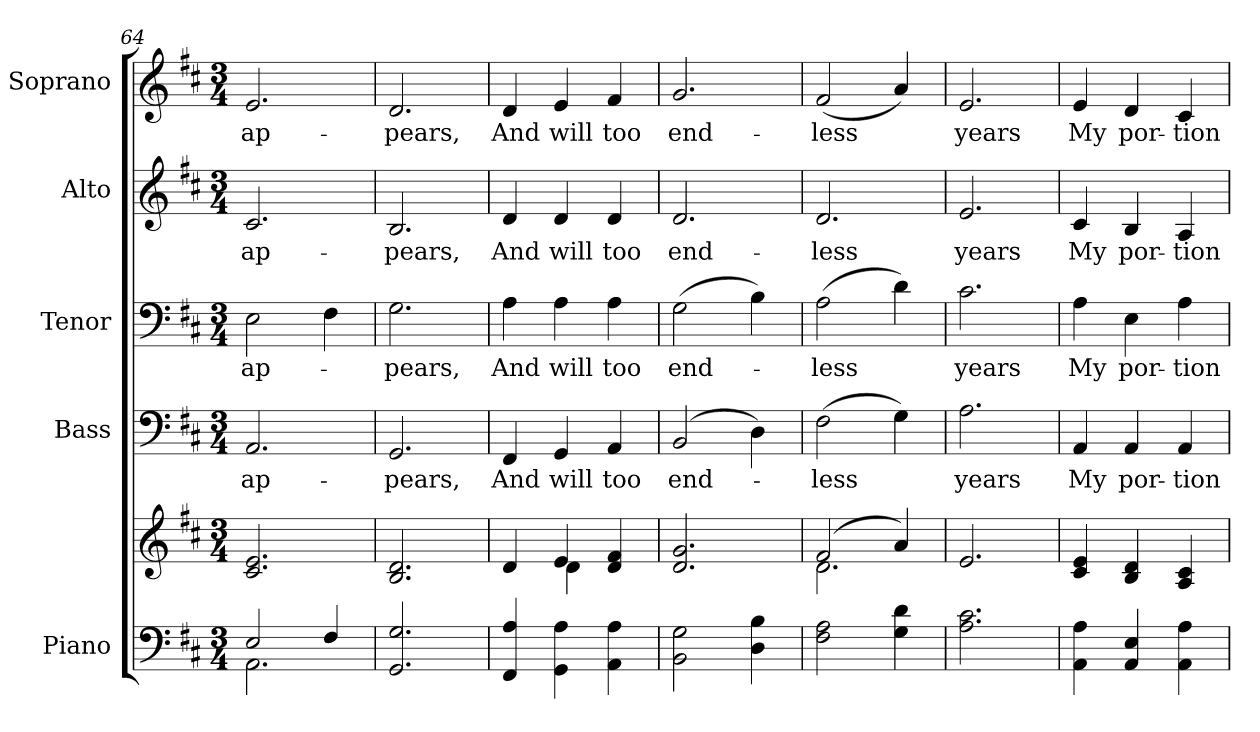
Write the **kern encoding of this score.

**kern	**kern	**kern	**text	**kern	**text	**kern	**text	**kern	**text
*part5	*part5	*part4	*part4	*part3	*part3	*part2	*part2	*part1	*part1
*staff6	*staff5	*staff4	*staff4	*staff3	*staff3	*staff2	*staff2	*staff1	*staff1
*I"Piano	*	*I"Bass	*	*I"Tenor	*	*I"Alto	*	*I"Soprano	*
*I'Pno.	*	*I'B.	*	*I'T.	*	*I'A.	*	*I'S.	*
!!LO:PB:g=z
*clefF4	*clefG2	*clefF4	*	*clefF4	*	*clefG2	*	*clefG2	*
*k[f#c#]	*k[f#c#]	*k[f#c#]	*	*k[f#c#]	*	*k[f#c#]	*	*k[f#c#]	*
*D:	*D:	*D:	*	*D:	*	*D:	*	*D:	*
*M3/4	*M3/4	*M3/4	*	*M3/4	*	*M3/4	*	*M3/4	*
=64	=64	=64	=64	=64	=64	=64	=64	=64	=64
*^	*	*	*	*	*	*	*	*	*
!	!	!	!	!LO:LY:b:color=#000000	!	!	!	!	!	!
!	!	!	!	!	!	!LO:LY:b:color=#000000	!	!	!	!
!	!	!	!	!	!	!	!	!LO:LY:b:color=#000000	!	!
!	!	!	!	!	!	!	!	!	!	!LO:LY:b:color=#000000
2Ei/	2.AAi\	2.c#i/ 2.ei	2.AAi/	ap-	2Ei\	ap-	2.c#i/	ap-	2.ei/	ap-
4F#i/	.	.	.	.	4F#i\	.	.	.	.	.
*v	*v	*	*	*	*	*	*	*	*	*
=65	=65	=65	=65	=65	=65	=65	=65	=65	=65
!	!	!	!LO:LY:b:color=#000000	!	!	!	!	!	!
!	!	!	!	!	!LO:LY:b:color=#000000	!	!	!	!
!	!	!	!	!	!	!	!LO:LY:b:color=#000000	!	!
!	!	!	!	!	!	!	!	!	!LO:LY:b:color=#000000
2.GGi/ 2.Gi	2.Bi/ 2.di	2.GGi/	-pears,	2.Gi\	-pears,	2.Bi/	-pears,	2.di/	-pears,
=66	=66	=66	=66	=66	=66	=66	=66	=66	=66
*	*^	*	*	*	*	*	*	*	*
!	!	!	!	!LO:LY:b:color=#000000	!	!	!	!	!	!
!	!	!	!	!	!	!LO:LY:b:color=#000000	!	!	!	!
!	!	!	!	!	!	!	!	!LO:LY:b:color=#000000	!	!
!	!	!	!	!	!	!	!	!	!	!LO:LY:b:color=#000000
4FF#i/ 4Ai	4di/	4ryy	4FF#i/	And	4Ai\	And	4di/	And	4di/	And
!	!	!	!	!LO:LY:b:color=#000000	!	!	!	!	!	!
!	!	!	!	!	!	!LO:LY:b:color=#000000	!	!	!	!
!	!	!	!	!	!	!	!	!LO:LY:b:color=#000000	!	!
!	!	!	!	!	!	!	!	!	!	!LO:LY:b:color=#000000
4GGi\ 4Ai	4ei/	4di\	4GGi/	will	4Ai\	will	4di/	will	4ei/	will
!	!	!	!	!LO:LY:b:color=#000000	!	!	!	!	!	!
!	!	!	!	!	!	!LO:LY:b:color=#000000	!	!	!	!
!	!	!	!	!	!	!	!	!LO:LY:b:color=#000000	!	!
!	!	!	!	!	!	!	!	!	!	!LO:LY:b:color=#000000
4AAi\ 4Ai	4di/ 4f#i	4ryy	4AAi/	too	4Ai\	too	4di/	too	4f#i/	too
*	*v	*v	*	*	*	*	*	*	*	*
=67	=67	=67	=67	=67	=67	=67	=67	=67	=67
*	*^	*	*	*	*	*	*	*	*
!	!	!	!	!LO:LY:b:color=#000000	!	!	!	!	!	!
*	*v	*v	*	*	*	*	*	*	*	*
*	*^	*	*	*	*	*	*	*	*
!	!	!	!	!	!	!LO:LY:b:color=#000000	!	!	!	!
*	*v	*v	*	*	*	*	*	*	*	*
*	*^	*	*	*	*	*	*	*	*
!	!	!	!	!	!	!	!	!LO:LY:b:color=#000000	!	!
*	*v	*v	*	*	*	*	*	*	*	*
*	*^	*	*	*	*	*	*	*	*
!	!	!	!	!	!	!	!	!	!	!LO:LY:b:color=#000000
*	*v	*v	*	*	*	*	*	*	*	*
2BBi\ 2Gi	2.di/ 2.gi	(2BBi/	end-	(2Gi\	end-	2.di/	end-	2.gi/	end-
4Di\ 4Bi	.	4Di\)	.	4Bi\)	.	.	.	.	.
!!LO:LB:g=z
=68	=68	=68	=68	=68	=68	=68	=68	=68	=68
*	*^	*	*	*	*	*	*	*	*
!	!	!	!	!LO:LY:b:color=#000000	!	!	!	!	!	!
!	!	!	!	!	!	!LO:LY:b:color=#000000	!	!	!	!
!	!	!	!	!	!	!	!	!LO:LY:b:color=#000000	!	!
!	!	!	!	!	!	!	!	!	!	!LO:LY:b:color=#000000
2F#i\ 2Ai	(2f#i/	2.di\	(2F#i\	-less	(2Ai\	-less	2.di/	-less	(2f#i/	-less
4Gi\ 4di	4ai/)	.	4Gi\)	.	4di\)	.	.	.	4ai/)	.
*	*v	*v	*	*	*	*	*	*	*	*
=69	=69	=69	=69	=69	=69	=69	=69	=69	=69
!	!	!	!LO:LY:b:color=#000000	!	!	!	!	!	!
!	!	!	!	!	!LO:LY:b:color=#000000	!	!	!	!
!	!	!	!	!	!	!	!LO:LY:b:color=#000000	!	!
!	!	!	!	!	!	!	!	!	!LO:LY:b:color=#000000
2.Ai\ 2.c#i	2.ei/	2.Ai\	years	2.c#i\	years	2.ei/	years	2.ei/	years
=70	=70	=70	=70	=70	=70	=70	=70	=70	=70
!	!	!	!LO:LY:b:color=#000000	!	!	!	!	!	!
!	!	!	!	!	!LO:LY:b:color=#000000	!	!	!	!
!	!	!	!	!	!	!	!LO:LY:b:color=#000000	!	!
!	!	!	!	!	!	!	!	!	!LO:LY:b:color=#000000
4AAi\ 4Ai	4c#i/ 4ei	4AAi/	My	4Ai\	My	4c#i/	My	4ei/	My
!	!	!	!LO:LY:b:color=#000000	!	!	!	!	!	!
!	!	!	!	!	!LO:LY:b:color=#000000	!	!	!	!
!	!	!	!	!	!	!	!LO:LY:b:color=#000000	!	!
!	!	!	!	!	!	!	!	!	!LO:LY:b:color=#000000
4AAi/ 4Ei	4Bi/ 4di	4AAi/	por-	4Ei\	por-	4Bi/	por-	4di/	por-
!	!	!	!LO:LY:b:color=#000000	!	!	!	!	!	!
!	!	!	!	!	!LO:LY:b:color=#000000	!	!	!	!
!	!	!	!	!	!	!	!LO:LY:b:color=#000000	!	!
!	!	!	!	!	!	!	!	!	!LO:LY:b:color=#000000
4AAi\ 4Ai	4Ai/ 4c#i	4AAi/	-tion	4Ai\	-tion	4Ai/	-tion	4c#i/	-tion
=	=	=	=	=	=	=	=	=	=
*-	*-	*-	*-	*-	*-	*-	*-	*-	*-
